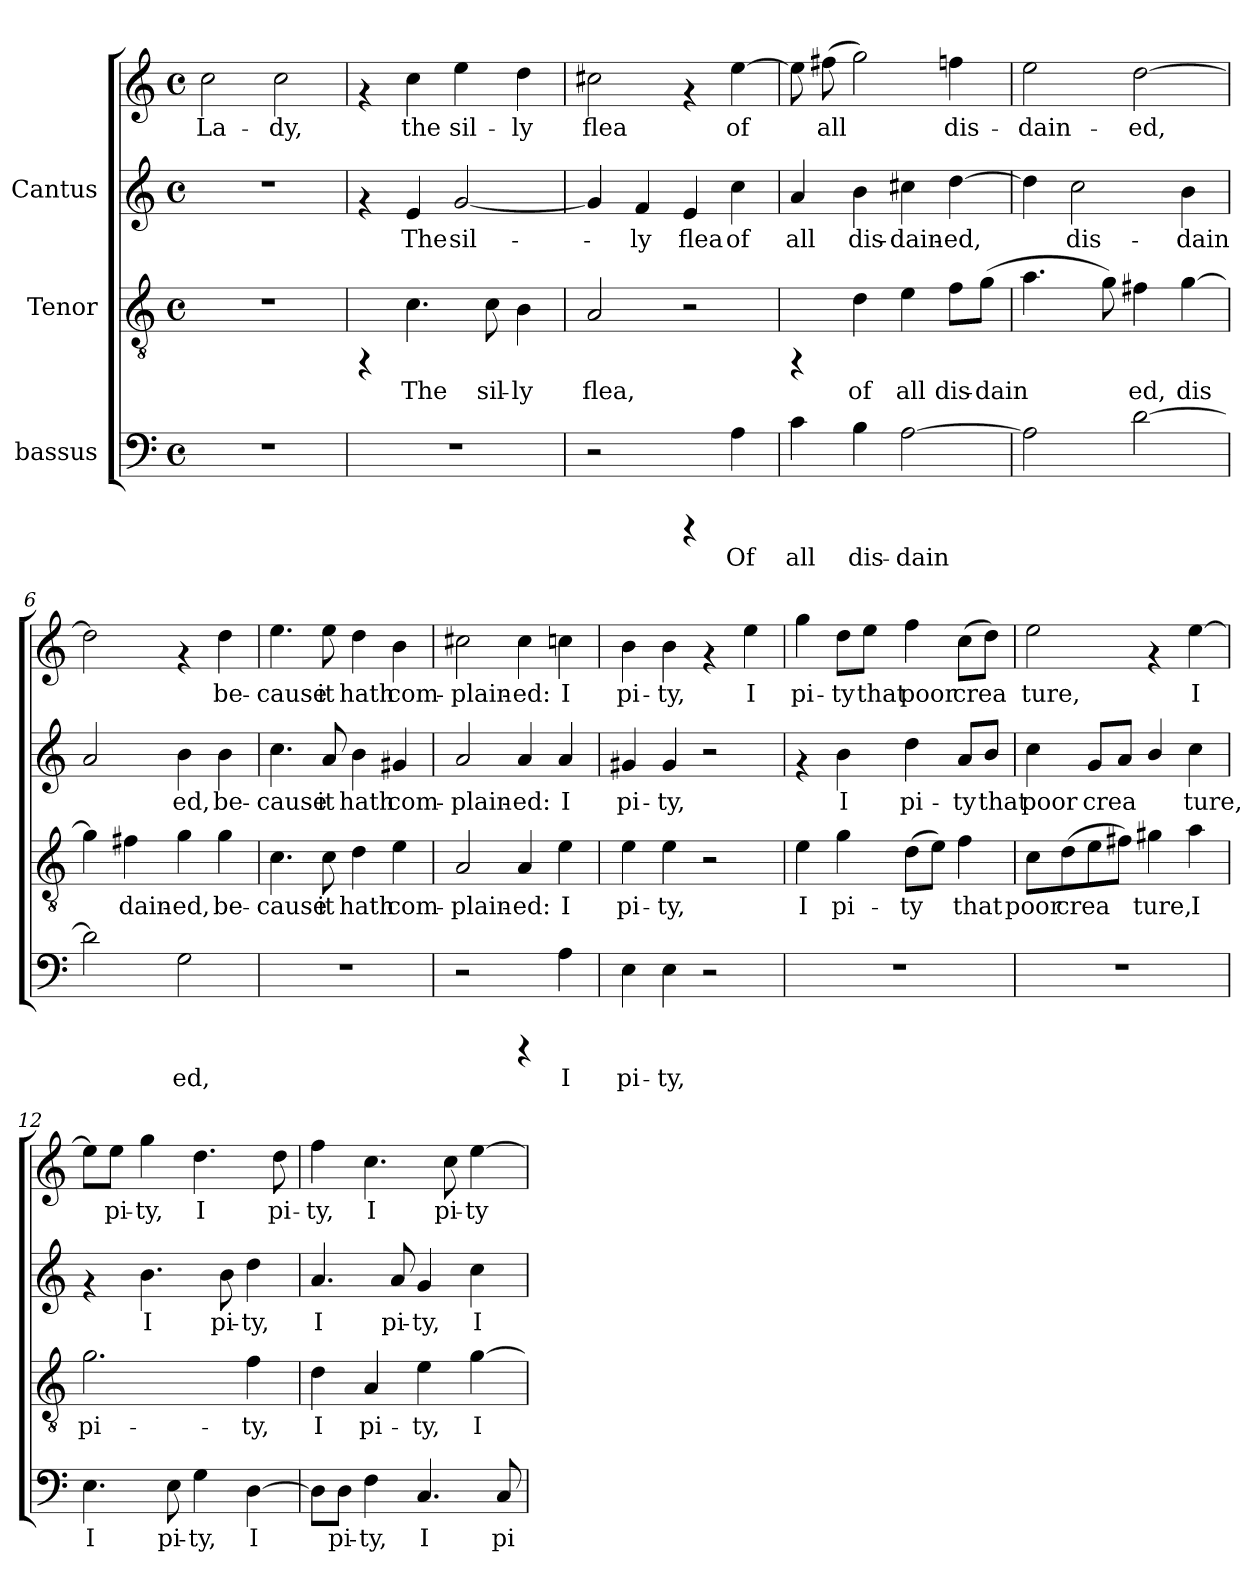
**kern	**text	**kern	**text	**kern	**text	**kern	**text
*part3	*part3	*part2	*part2	*part1	*part1	*part1	*part1
*staff4	*staff4	*staff3	*staff3	*staff2	*staff2	*staff1	*staff1
*I"bassus	*	*I"Tenor	*	*I"Cantus	*	*	*
!!LO:PB:g=z
*stria5	*	*stria5	*	*stria5	*	*stria5	*
*clefF4	*	*clefGv2	*	*clefG2	*	*clefG2	*
*M4/4	*	*M4/4	*	*M4/4	*	*M4/4	*
*met(c)	*	*met(c)	*	*met(c)	*	*met(c)	*
*MM144	*	*MM144	*	*MM144	*	*MM144	*
=1	=1	=1	=1	=1	=1	=1	=1
!	!	!	!	!	!	!	!LO:LY:b:cj
1r	.	1r	.	1r	.	2cc\	La-
!	!	!	!	!	!	!	!LO:LY:b:cj
.	.	.	.	.	.	2cc\	-dy,
=2	=2	=2	=2	=2	=2	=2	=2
1r	.	4rFF	.	4rf	.	4rf	.
!	!	!	!LO:LY:b:cj	!	!LO:LY:b:cj	!	!LO:LY:b:cj
.	.	4.c\	The	4e/	The	4cc\	the
!	!	!	!	!	!LO:LY:b:cj	!	!LO:LY:b:cj
.	.	.	.	[<2g/	sil-	4ee\	sil-
!	!	!	!LO:LY:b:cj	!	!	!	!
.	.	8c\	sil-	.	.	.	.
!	!	!	!LO:LY:b:cj	!	!	!	!LO:LY:b:cj
.	.	4B\	-ly	.	.	4dd\	-ly
=3	=3	=3	=3	=3	=3	=3	=3
!	!	!	!LO:LY:b:cj	!	!LO:LY:b:cj	!	!LO:LY:b:cj
2r	.	2A/	flea,	4g/]	.	2cc#X\	-flea
!	!	!	!	!	!LO:LY:b:cj	!	!
.	.	.	.	4f/	ly	.	.
!	!	!	!	!	!LO:LY:b:cj	!	!
4rCCC	.	2r	.	4e/	flea	4rf	.
!	!LO:LY:b:cj	!	!	!	!LO:LY:b:cj	!	!LO:LY:b:cj
4A\	Of	.	.	4cc\	of	[>4ee\	of
=4	=4	=4	=4	=4	=4	=4	=4
!	!LO:LY:b:cj	!	!	!	!LO:LY:b:cj	!	!LO:LY:b:cj
4c\	all	4rFF	.	4a/	-all	8ee\]	.
!	!	!	!	!	!	!	!LO:LY:b:cj
.	.	.	.	.	.	(>8ff#X\	all
!	!LO:LY:b:cj	!	!LO:LY:b:cj	!	!LO:LY:b:cj	!	!LO:LY:b:cj
4B\	dis-	4d\	of	4b\	dis-	2gg\)	.
!	!LO:LY:b:cj	!	!LO:LY:b:cj	!	!LO:LY:b:cj	!	!
[>2A\	-dain-	4e\	all	4cc#X\	-dain-	.	.
!	!	!	!LO:LY:b:cj	!	!LO:LY:b:cj	!	!LO:LY:b:cj
.	.	8f\L	dis-	[>4dd\	-ed,	4ffn\	dis-
!	!	!	!LO:LY:b:cj	!	!	!	!
.	.	(>8g\J	-dain-	.	.	.	.
=5	=5	=5	=5	=5	=5	=5	=5
!	!	!	!LO:LY:b:cj	!	!LO:LY:b:cj	!	!LO:LY:b:cj
2A\]	.	4.a\	-	4dd\]	.	2ee\	dain-
!	!	!	!	!	!LO:LY:b:cj	!	!
.	.	.	.	2cc\	dis-	.	.
!	!	!	!LO:LY:b:cj	!	!	!	!
.	.	8g\)	.	.	.	.	.
!	!	!	!LO:LY:b:cj	!	!	!	!LO:LY:b:cj
[>2d\	.	4f#X\	ed,	.	.	[>2dd\	-ed,
!	!	!	!LO:LY:b:cj	!	!LO:LY:b:cj	!	!
.	.	[>4g\	dis-	4b\	-dain-	.	.
!!LO:LB:g=z
=6	=6	=6	=6	=6	=6	=6	=6
!	!LO:LY:b:cj	!	!LO:LY:b:cj	!	!LO:LY:b:cj	!	!LO:LY:b:cj
2d\]	-	4g\]	-	2a/	-	2dd\]	-
!	!	!	!LO:LY:b:cj	!	!	!	!
.	.	4f#X\	dain-	.	.	.	.
!	!LO:LY:b:cj	!	!LO:LY:b:cj	!	!LO:LY:b:cj	!	!
2G\	ed,	4g\	-ed,	4b\	ed,	4rf	.
!	!	!	!LO:LY:b:cj	!	!LO:LY:b:cj	!	!LO:LY:b:cj
.	.	4g\	be-	4b\	be-	4dd\	be-
=7	=7	=7	=7	=7	=7	=7	=7
!	!	!	!LO:LY:b:cj	!	!LO:LY:b:cj	!	!LO:LY:b:cj
1r	.	4.c\	-cause	4.cc\	-cause	4.ee\	-cause
!	!	!	!LO:LY:b:cj	!	!LO:LY:b:cj	!	!LO:LY:b:cj
.	.	8c\	it	8a/	it	8ee\	it
!	!	!	!LO:LY:b:cj	!	!LO:LY:b:cj	!	!LO:LY:b:cj
.	.	4d\	hath	4b\	hath	4dd\	hath
!	!	!	!LO:LY:b:cj	!	!LO:LY:b:cj	!	!LO:LY:b:cj
.	.	4e\	com-	4g#X/	com-	4b\	com-
=8	=8	=8	=8	=8	=8	=8	=8
!	!	!	!LO:LY:b:cj	!	!LO:LY:b:cj	!	!LO:LY:b:cj
2r	.	2A/	-plain-	2a/	plain-	2cc#X\	-plain-
!	!	!	!LO:LY:b:cj	!	!LO:LY:b:cj	!	!LO:LY:b:cj
4rCCC	.	4A/	-ed:	4a/	-ed:	4cc#\	-ed:
!	!LO:LY:b:cj	!	!LO:LY:b:cj	!	!LO:LY:b:cj	!	!LO:LY:b:cj
4A\	I	4e\	I	4a/	I	4ccn\	I
=9	=9	=9	=9	=9	=9	=9	=9
!	!LO:LY:b:cj	!	!LO:LY:b:cj	!	!LO:LY:b:cj	!	!LO:LY:b:cj
4E\	pi-	4e\	pi-	4g#X/	pi-	4b\	pi-
!	!LO:LY:b:cj	!	!LO:LY:b:cj	!	!LO:LY:b:cj	!	!LO:LY:b:cj
4E\	-ty,	4e\	-ty,	4g#/	-ty,	4b\	-ty,
2r	.	2r	.	2r	.	4rf	.
!	!	!	!	!	!	!	!LO:LY:b:cj
.	.	.	.	.	.	4ee\	I
=10	=10	=10	=10	=10	=10	=10	=10
!	!	!	!LO:LY:b:cj	!	!	!	!LO:LY:b:cj
1r	.	4e\	I	4rf	.	4gg\	pi-
!	!	!	!LO:LY:b:cj	!	!LO:LY:b:cj	!	!LO:LY:b:cj
.	.	4g\	pi-	4b\	-I	8dd\L	-ty
!	!	!	!	!	!	!	!LO:LY:b:cj
.	.	.	.	.	.	8ee\J	that
!	!	!	!LO:LY:b:cj	!	!LO:LY:b:cj	!	!LO:LY:b:cj
.	.	(>8d\L	-ty	4dd\	pi-	4ff\	poor
!	!	!	!LO:LY:b:cj	!	!	!	!
.	.	8e\J)	.	.	.	.	.
!	!	!	!LO:LY:b:cj	!	!LO:LY:b:cj	!	!LO:LY:b:cj
.	.	4f\	that	8a/L	-ty	(>8cc\L	crea-
!	!	!	!	!	!LO:LY:b:cj	!	!LO:LY:b:cj
.	.	.	.	8b/J	that	8dd\J)	--
!!LO:LB:g=z
=11	=11	=11	=11	=11	=11	=11	=11
!	!	!	!LO:LY:b:cj	!	!LO:LY:b:cj	!	!LO:LY:b:cj
1r	.	8c\L	poor	4cc\	poor	2ee\	ture,
!	!	!	!LO:LY:b:cj	!	!	!	!
.	.	(>8d\	crea-	.	.	.	.
!	!	!	!LO:LY:b:cj	!	!LO:LY:b:cj	!	!
.	.	8e\	-	8g/L	crea-	.	.
!	!	!	!LO:LY:b:cj	!	!LO:LY:b:cj	!	!
.	.	8f#X\J)	.	8a/J	-	.	.
!	!	!	!LO:LY:b:cj	!	!LO:LY:b:cj	!	!
.	.	4g#X\	ture,	4b/	.	4rf	.
!	!	!	!LO:LY:b:cj	!	!LO:LY:b:cj	!	!LO:LY:b:cj
.	.	4a\	I	4cc\	ture,	[>4ee\	I
=12	=12	=12	=12	=12	=12	=12	=12
!	!LO:LY:b:cj	!	!LO:LY:b:cj	!	!	!	!LO:LY:b:cj
4.E\	I	2.g\	pi-	4rf	.	8ee\L]	.
!	!	!	!	!	!	!	!LO:LY:b:cj
.	.	.	.	.	.	8ee\J	pi-
!	!	!	!	!	!LO:LY:b:cj	!	!LO:LY:b:cj
.	.	.	.	4.b\	-I	4gg\	-ty,
!	!LO:LY:b:cj	!	!	!	!	!	!
8E\	pi-	.	.	.	.	.	.
!	!LO:LY:b:cj	!	!	!	!	!	!LO:LY:b:cj
4G\	-ty,	.	.	.	.	4.dd\	I
!	!	!	!	!	!LO:LY:b:cj	!	!
.	.	.	.	8b\	pi-	.	.
!	!LO:LY:b:cj	!	!LO:LY:b:cj	!	!LO:LY:b:cj	!	!
[>4D\	I	4f\	-ty,	4dd\	-ty,	.	.
!	!	!	!	!	!	!	!LO:LY:b:cj
.	.	.	.	.	.	8dd\	pi-
=13	=13	=13	=13	=13	=13	=13	=13
!	!LO:LY:b:cj	!	!LO:LY:b:cj	!	!LO:LY:b:cj	!	!LO:LY:b:cj
8D\L]	.	4d\	I	4.a/	I	4ff\	ty,
!	!LO:LY:b:cj	!	!	!	!	!	!
8D\J	pi-	.	.	.	.	.	.
!	!LO:LY:b:cj	!	!LO:LY:b:cj	!	!	!	!LO:LY:b:cj
4F\	-ty,	4A/	pi-	.	.	4.cc\	I
!	!	!	!	!	!LO:LY:b:cj	!	!
.	.	.	.	8a/	pi-	.	.
!	!LO:LY:b:cj	!	!LO:LY:b:cj	!	!LO:LY:b:cj	!	!
4.C/	I	4e\	-ty,	4g/	-ty,	.	.
!	!	!	!	!	!	!	!LO:LY:b:cj
.	.	.	.	.	.	8cc\	pi-
!	!	!	!LO:LY:b:cj	!	!LO:LY:b:cj	!	!LO:LY:b:cj
.	.	[>4g\	I	4cc\	I	[>4ee\	-ty
!	!LO:LY:b:cj	!	!	!	!	!	!
8C/	pi-	.	.	.	.	.	.
=	=	=	=	=	=	=	=
*-	*-	*-	*-	*-	*-	*-	*-
